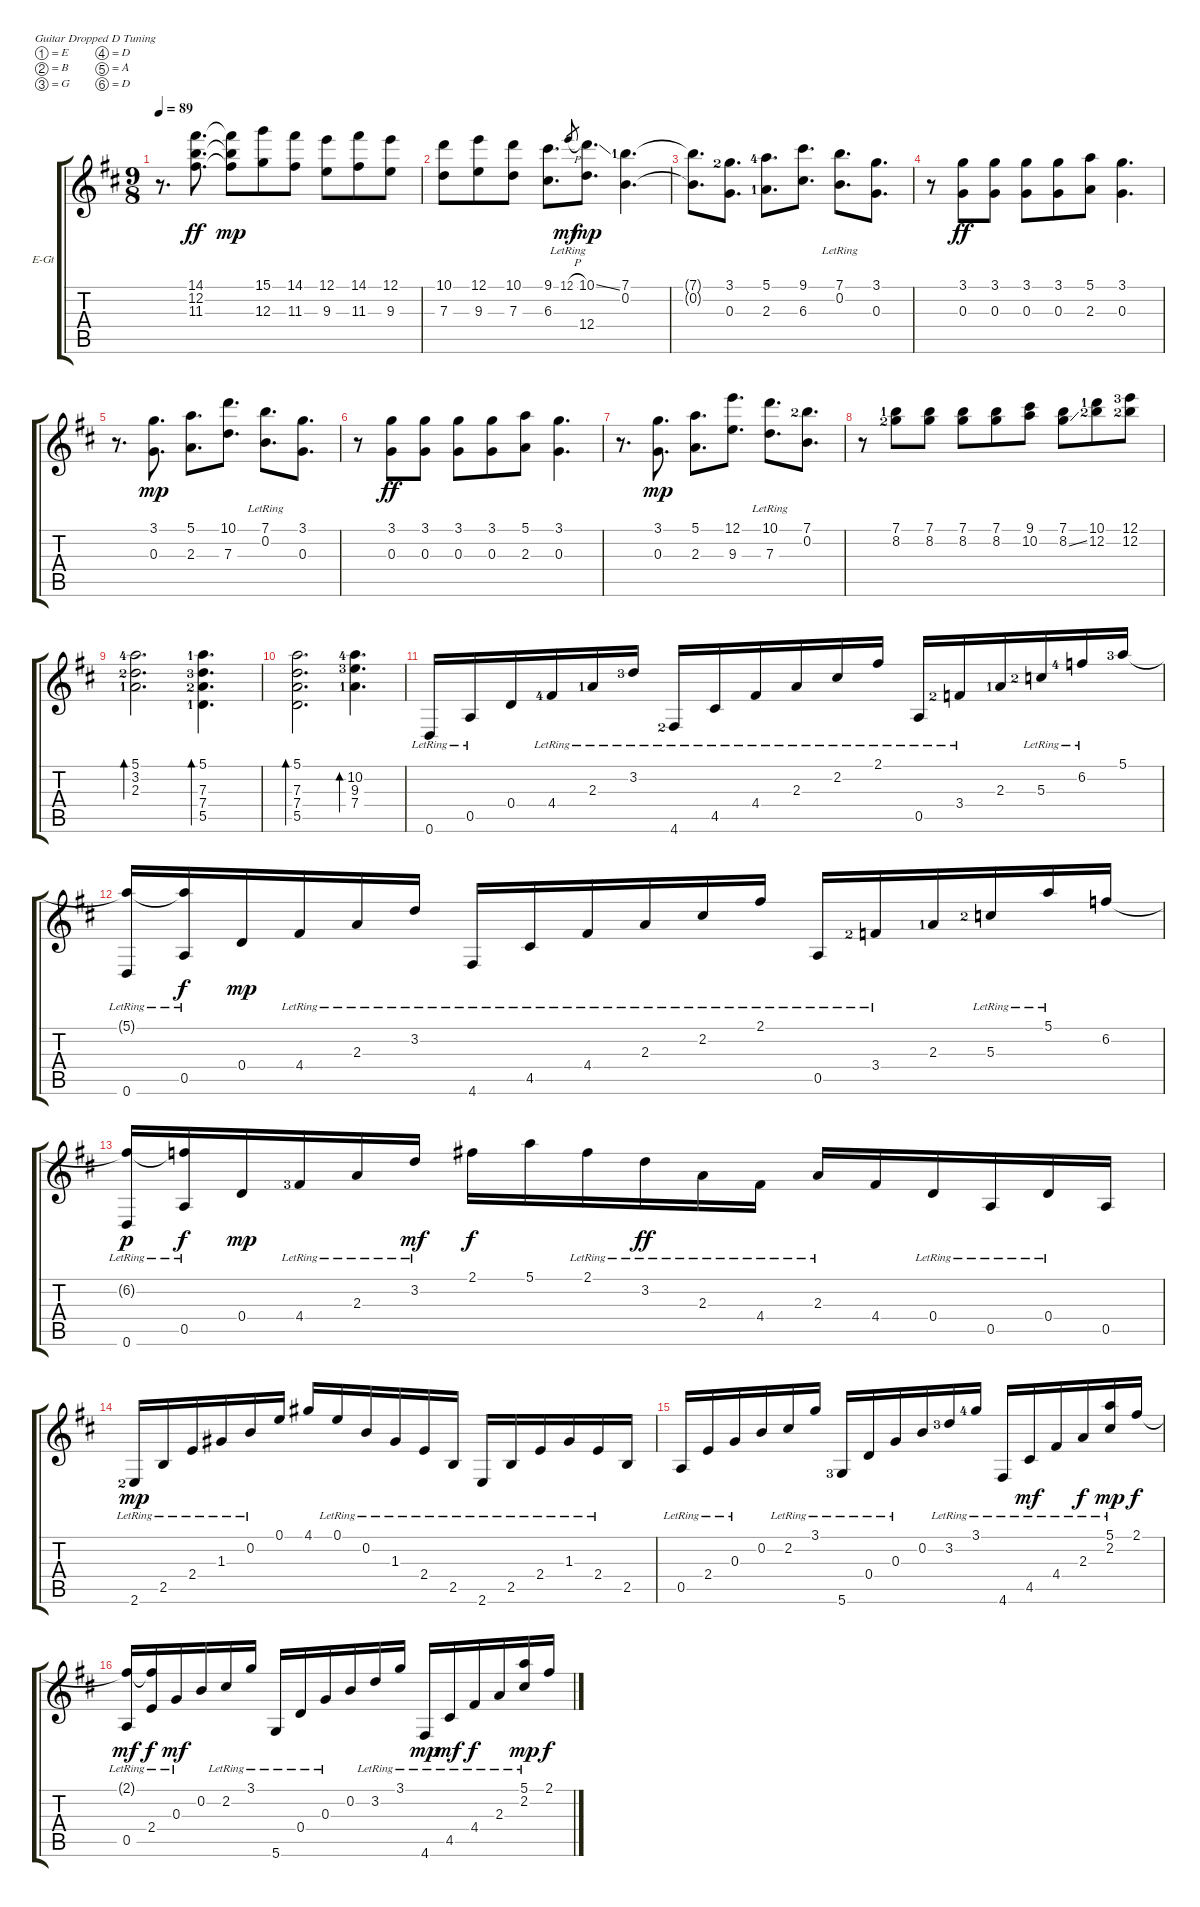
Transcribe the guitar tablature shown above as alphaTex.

\bracketExtendMode groupsimilarinstruments
\firstSystemTrackNameOrientation horizontal
\otherSystemsTrackNameOrientation horizontal
\track ("Electric Guitar" "E-Gt") {instrument electricguitarclean}
\staff {score tabs}
\tuning (E4 B3 G3 D3 A2 D2)
\ts (9 8)
\tempo 89
\clef g2
\scale
0.333333
\ks d
r.8{d dy ff} (14.1 12.2 11.3).8{d} (14.1{t} 12.2{t} 11.3{t}).8{dy mp} (15.1 12.3).8 (14.1 11.3).8 (12.1 9.3).8 (14.1 11.3).8 (12.1 9.3).8 |
\scale
0.333333 (10.1 7.3).8 (12.1 9.3).8 (10.1 7.3).8 (9.1 6.3).8{d} 12.1{h lr}.8{gr dy mf} (10.1{ss} 12.4{lr}).8{d dy mp} (7.1{lf 2} 0.2).4{d} |
\scale
0.333333 (7.1{t} 0.2{t}).8{d} (3.1{lf 3} 0.3).8{d} (5.1{lf 5} 2.3{lf 2}).8{d} (9.1 6.3).8{d} (7.1 0.2{lr}).8{d} (3.1 0.3).8{d} |
\scale
0.333333 r.8 (3.1 0.3).8{dy ff} (3.1 0.3).8 (3.1 0.3).8 (3.1 0.3).8 (5.1 2.3).8 (3.1 0.3).4{d} |
\scale
0.333333 r.8{d} (3.1 0.3).8{d dy mp} (5.1 2.3).8{d} (10.1 7.3).8{d} (7.1 0.2{lr}).8{d} (3.1 0.3).8{d} |
\scale
0.333333 r.8 (3.1 0.3).8{dy ff} (3.1 0.3).8 (3.1 0.3).8 (3.1 0.3).8 (5.1 2.3).8 (3.1 0.3).4{d} |
\scale
0.333333 r.8{d} (3.1 0.3).8{d dy mp} (5.1 2.3).8{d} (12.1 9.3).8{d} (10.1 7.3{lr}).8{d} (7.1{lf 3} 0.2).8{d} |
\scale
0.333333 r.8 (7.1{lf 2} 8.2{lf 3}).8 (7.1 8.2).8 (7.1 8.2).8 (7.1 8.2).8 (9.1 10.2).8 (7.1 8.2{ss}).8 (10.1{lf 2} 12.2{lf 3}).8 (12.1{lf 4} 12.2{lf 3}).8 |
\scale
0.333333 (5.1{lf 5} 3.2{lf 3} 2.3{lf 2}).2{d bd 120} (5.1{lf 2} 7.3{lf 4} 7.4{lf 3} 5.5{lf 2}).4{d bd 120} |
\scale
0.333333 (5.1 7.3 7.4 5.5).2{d bd 120} (10.2{lf 5} 9.3{lf 4} 7.4{lf 2}).4{d bd 120} |
\scale
0.333333 0.6{lr}.16 0.5{lr}.16 0.4.16 4.4{lr lf 5}.16 2.3{lr lf 2}.16 3.2{lr lf 4}.16 4.6{lr lf 3}.16 4.5{lr}.16 4.4{lr}.16 2.3{lr}.16 2.2{lr}.16 2.1{lr}.16 0.5{lr}.16 3.4{lr lf 3}.16 2.3{lf 2}.16 5.3{lr lf 3}.16 6.2{lr lf 5}.16 5.1{lf 4}.16 |
\scale
0.333333 (0.6{lr} 5.1{t}).16 (5.1{t} 0.5{lr}).16{dy f} 0.4.16{dy mp} 4.4{lr}.16 2.3{lr}.16 3.2{lr}.16 4.6{lr}.16 4.5{lr}.16 4.4{lr}.16 2.3{lr}.16 2.2{lr}.16 2.1{lr}.16 0.5{lr}.16 3.4{lr lf 3}.16 2.3{lf 2}.16 5.3{lr lf 3}.16 5.1{lr}.16 6.2.16 |
\scale
0.333333 (0.6{lr} 6.2{t}).16{dy p} (6.2{t} 0.5{lr}).16{dy f} 0.4.16{dy mp} 4.4{lr lf 4}.16 2.3{lr}.16 3.2{lr}.16{dy mf} 2.1.16{dy f} 5.1.16 2.1{lr}.16 3.2{lr}.16{dy ff} 2.3{lr}.16 4.4{lr}.16 2.3{lr}.16 4.4.16 0.4{lr}.16 0.5{lr}.16 0.4{lr}.16 0.5.16 |
\scale
0.333333 2.6{lr lf 3}.16{dy mp} 2.5{lr}.16 2.4{lr}.16 1.3{lr}.16 0.2{lr}.16 0.1.16 4.1.16 0.1{lr}.16 0.2{lr}.16 1.3{lr}.16 2.4{lr}.16 2.5{lr}.16 2.6{lr}.16 2.5{lr}.16 2.4{lr}.16 1.3{lr}.16 2.4{lr}.16 2.5.16 |
\scale
0.333333 0.5{lr}.16 2.4{lr}.16 0.3{lr}.16 0.2.16 2.2{lr}.16 3.1{lr}.16 5.6{lr lf 4}.16 0.4{lr}.16 0.3{lr}.16 0.2.16 3.2{lr lf 4}.16 3.1{lr lf 5}.16 4.6{lr}.16 4.5{lr}.16{dy mf} 4.4{lr}.16 2.3{lr}.16{dy f} (5.1 2.2{lr}).16{dy mp} 2.1.16{dy f} |
\scale
0.333333 (0.5{lr} 2.1{t}).16{dy mf} (2.1{t} 2.4{lr}).16{dy f} 0.3{lr}.16{dy mf} 0.2.16 2.2{lr}.16 3.1{lr}.16 5.6{lr}.16 0.4{lr}.16 0.3{lr}.16 0.2.16 3.2{lr}.16 3.1{lr}.16 4.6{lr}.16{dy mp} 4.5{lr}.16{dy mf} 4.4{lr}.16{dy f} 2.3{lr}.16 (5.1 2.2{lr}).16{dy mp} 2.1.16{dy f}
